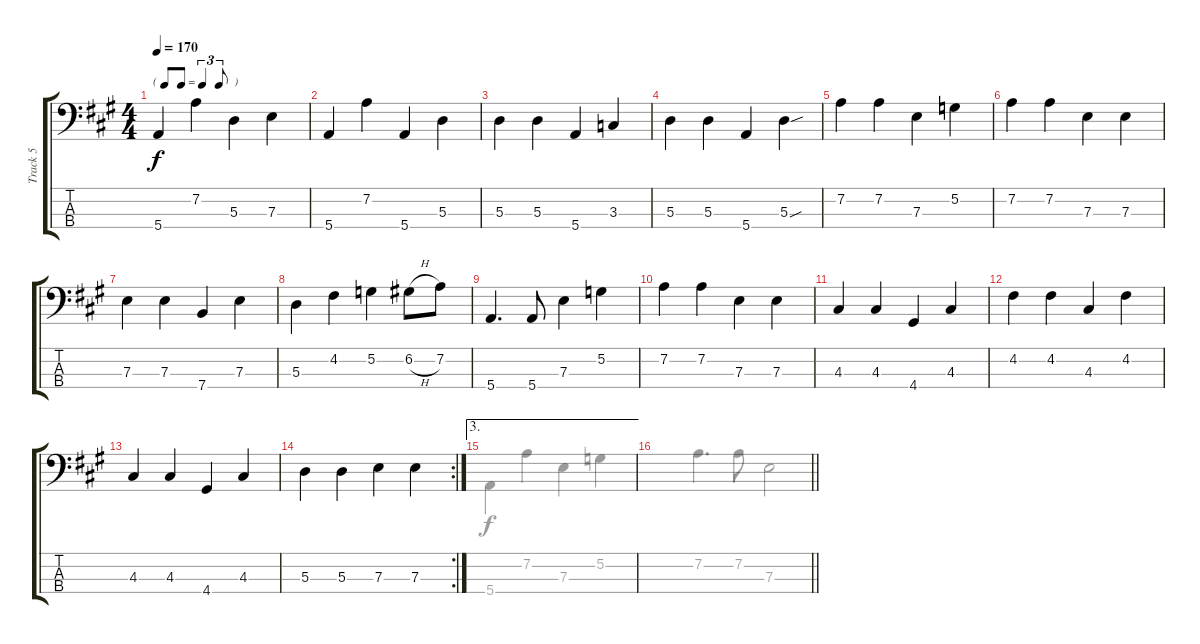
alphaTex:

\track ("Track 5" "Track 5") {instrument electricbassfinger}
\staff {score tabs}
\tuning (G2 D2 A1 E1) {hide}
\voice
\ts (4 4)
\tf triplet8th
\tempo 170
\clef f4
\ks a
5.4.4{dy f} 7.2.4 5.3.4 7.3.4 |
5.4.4 7.2.4 5.4.4 5.3.4 |
5.3.4 5.3.4 5.4.4 3.3.4 |
5.3.4 5.3.4 5.4.4 5.3{sou}.4 |
7.2.4 7.2.4 7.3.4 5.2.4 |
7.2.4 7.2.4 7.3.4 7.3.4 |
7.3.4 7.3.4 7.4.4 7.3.4 |
5.3.4 4.2.4 5.2.4 6.2{h}.8 7.2.8 |
5.4.4{d} 5.4.8 7.3.4 5.2.4 |
7.2.4 7.2.4 7.3.4 7.3.4 |
4.3.4 4.3.4 4.4.4 4.3.4 |
4.2.4 4.2.4 4.3.4 4.2.4 |
4.3.4 4.3.4 4.4.4 4.3.4 |
\rc 2
5.3.4 5.3.4 7.3.4 7.3.4 |
\ae 3
|
\barLineRight lightlight
\voice
\clef f4
\ottava regular
\simile none
\ks a
|
|
|
|
|
|
|
|
|
|
|
|
|
|
5.4.4 7.2.4 7.3.4 5.2.4 |
\barLineRight lightlight
7.2.4{d} 7.2.8 7.3.2
